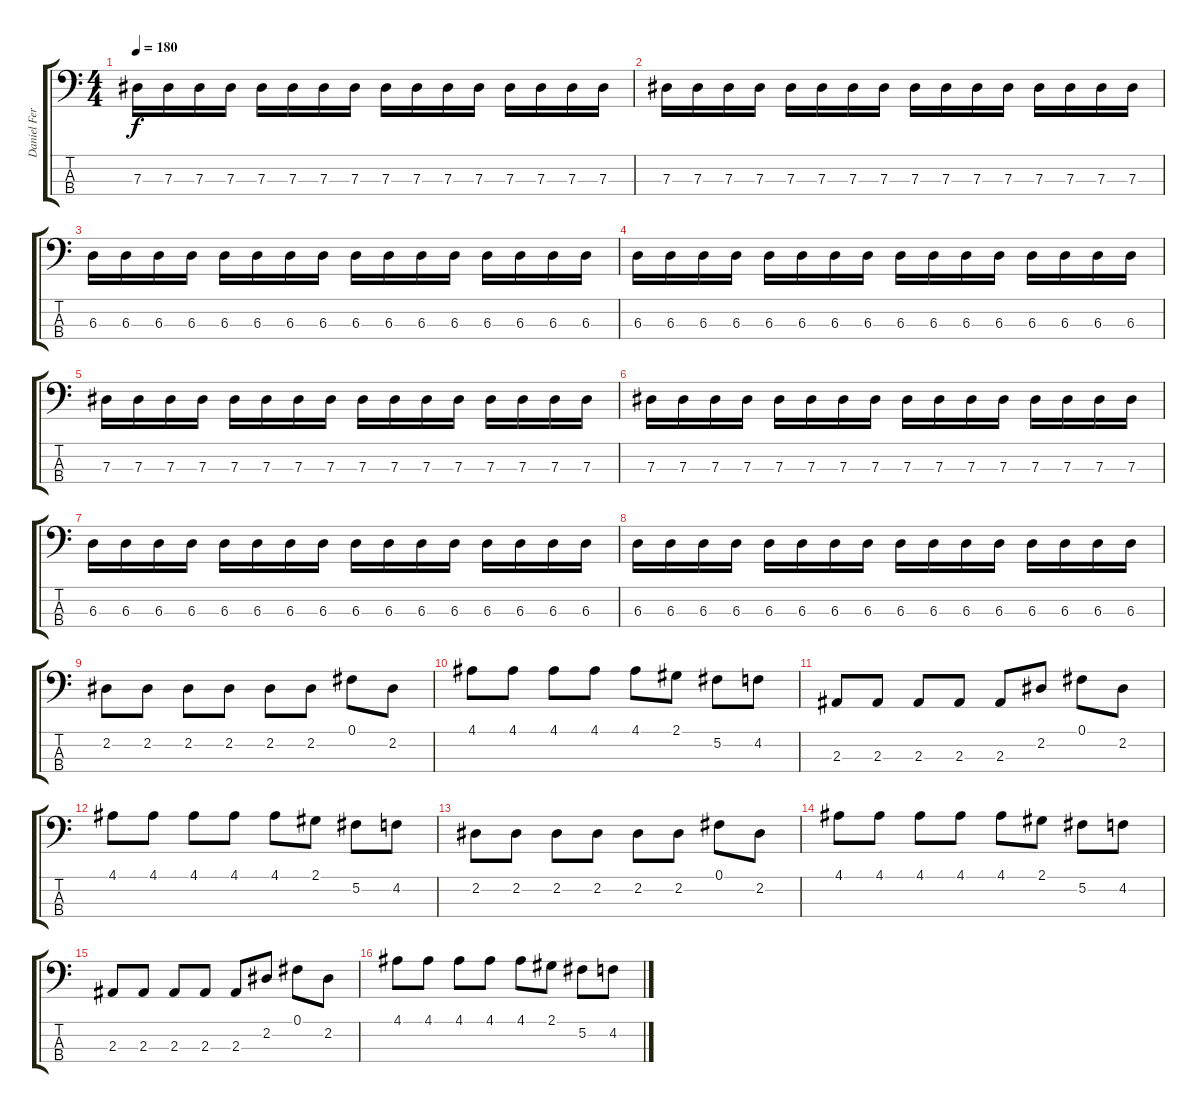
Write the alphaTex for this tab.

\track ("Daniel Fernandez" "Daniel Fer") {instrument electricbassfinger}
\staff {score tabs}
\tuning (Gb2 Db2 Ab1 Eb1) {hide}
\ts (4 4)
\tempo 180
\clef f4
\ks c
7.3.16{dy f} 7.3.16 7.3.16 7.3.16 7.3.16 7.3.16 7.3.16 7.3.16 7.3.16 7.3.16 7.3.16 7.3.16 7.3.16 7.3.16 7.3.16 7.3.16 |
7.3.16 7.3.16 7.3.16 7.3.16 7.3.16 7.3.16 7.3.16 7.3.16 7.3.16 7.3.16 7.3.16 7.3.16 7.3.16 7.3.16 7.3.16 7.3.16 |
6.3.16 6.3.16 6.3.16 6.3.16 6.3.16 6.3.16 6.3.16 6.3.16 6.3.16 6.3.16 6.3.16 6.3.16 6.3.16 6.3.16 6.3.16 6.3.16 |
6.3.16 6.3.16 6.3.16 6.3.16 6.3.16 6.3.16 6.3.16 6.3.16 6.3.16 6.3.16 6.3.16 6.3.16 6.3.16 6.3.16 6.3.16 6.3.16 |
7.3.16 7.3.16 7.3.16 7.3.16 7.3.16 7.3.16 7.3.16 7.3.16 7.3.16 7.3.16 7.3.16 7.3.16 7.3.16 7.3.16 7.3.16 7.3.16 |
7.3.16 7.3.16 7.3.16 7.3.16 7.3.16 7.3.16 7.3.16 7.3.16 7.3.16 7.3.16 7.3.16 7.3.16 7.3.16 7.3.16 7.3.16 7.3.16 |
6.3.16 6.3.16 6.3.16 6.3.16 6.3.16 6.3.16 6.3.16 6.3.16 6.3.16 6.3.16 6.3.16 6.3.16 6.3.16 6.3.16 6.3.16 6.3.16 |
6.3.16 6.3.16 6.3.16 6.3.16 6.3.16 6.3.16 6.3.16 6.3.16 6.3.16 6.3.16 6.3.16 6.3.16 6.3.16 6.3.16 6.3.16 6.3.16 |
2.2.8{volume 10} 2.2.8 2.2.8 2.2.8 2.2.8 2.2.8 0.1.8 2.2.8 |
4.1.8 4.1.8 4.1.8 4.1.8 4.1.8 2.1.8 5.2.8 4.2.8 |
2.3.8 2.3.8 2.3.8 2.3.8 2.3.8 2.2.8 0.1.8 2.2.8 |
4.1.8 4.1.8 4.1.8 4.1.8 4.1.8 2.1.8 5.2.8 4.2.8 |
2.2.8 2.2.8 2.2.8 2.2.8 2.2.8 2.2.8 0.1.8 2.2.8 |
4.1.8 4.1.8 4.1.8 4.1.8 4.1.8 2.1.8 5.2.8 4.2.8 |
2.3.8 2.3.8 2.3.8 2.3.8 2.3.8 2.2.8 0.1.8 2.2.8 |
4.1.8 4.1.8 4.1.8 4.1.8 4.1.8 2.1.8 5.2.8 4.2.8
